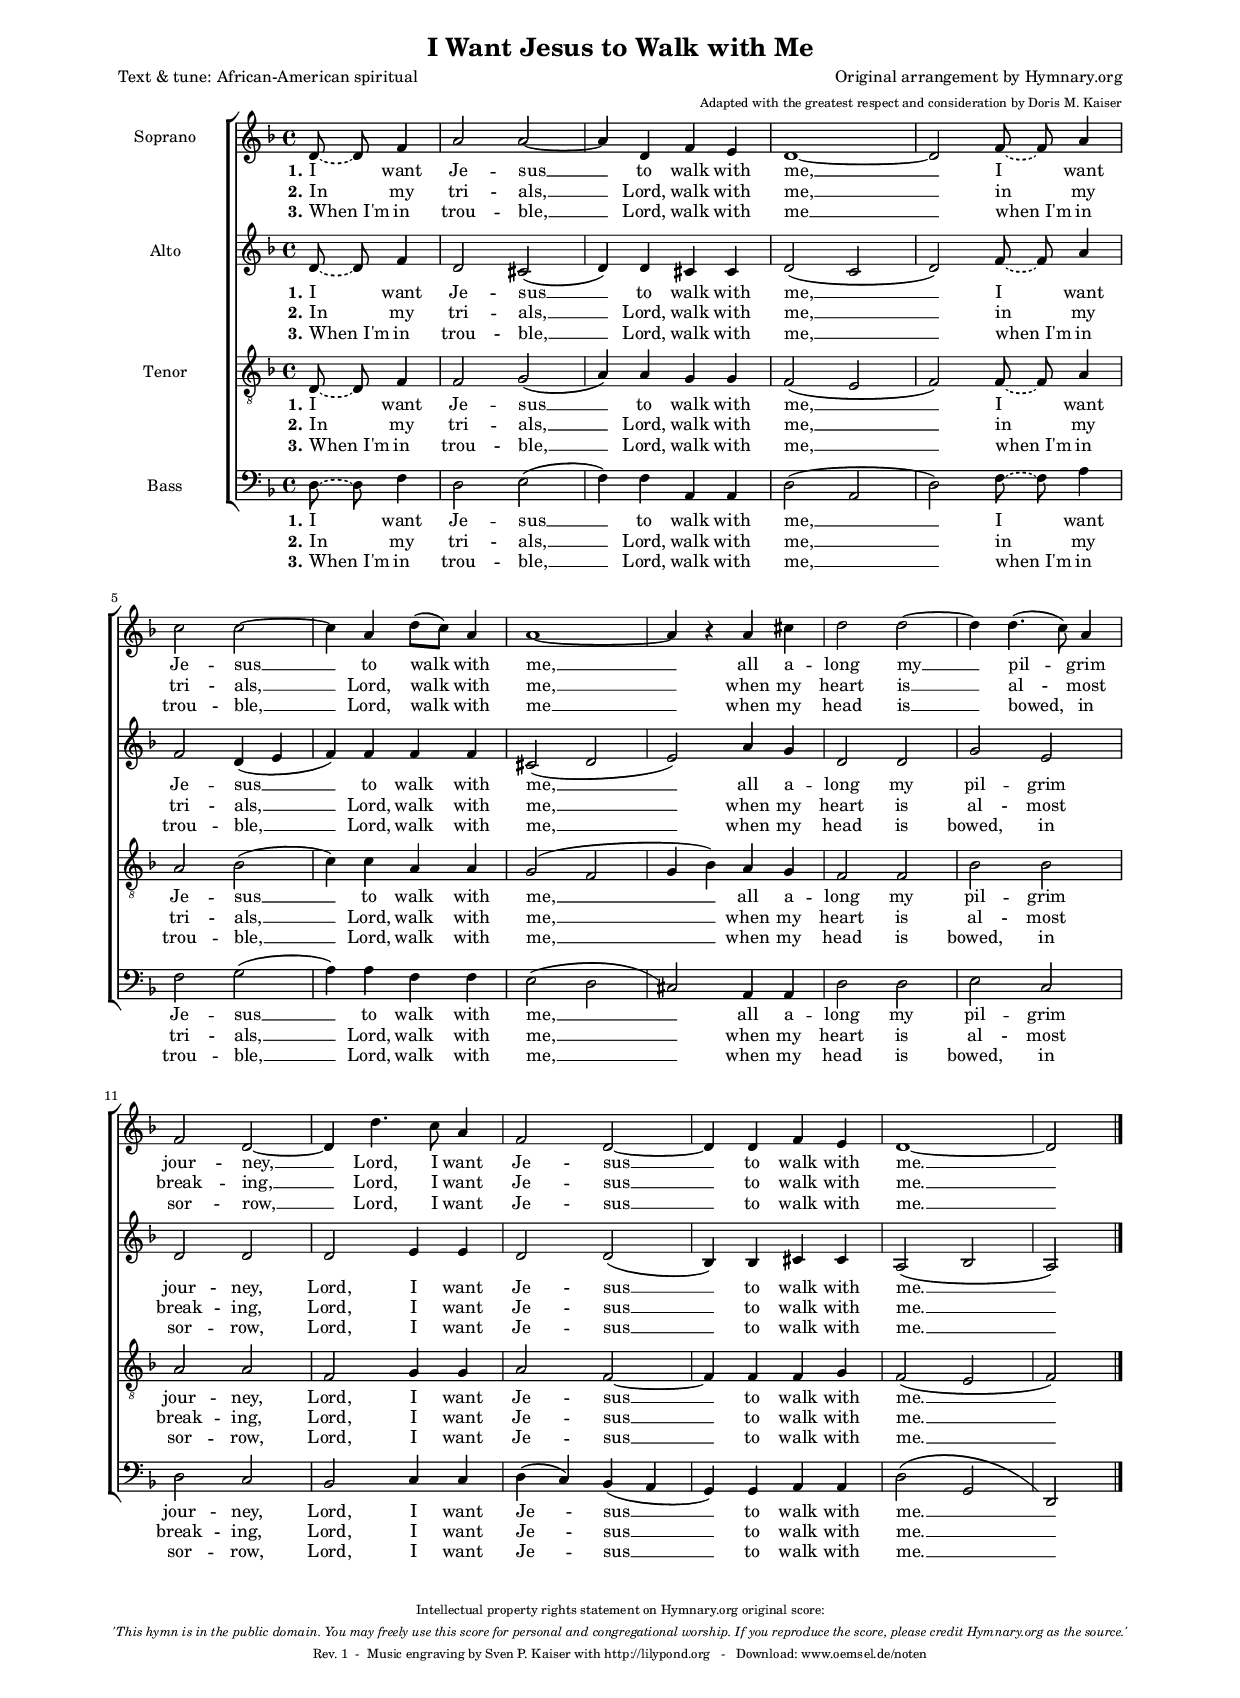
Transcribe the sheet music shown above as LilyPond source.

\version "2.16.1"

%% additional definitions required by the score:

#(ly:set-option 'point-and-click #f)

%--------------------
% Maintainer: Sven Kaiser / e-mail: noten(at)oemsel.de
% i_want_jesus_to_walk_with_me_hymnary-org_adapted-dk_s-a-t-b.ly
% 2013-08-31
\header {
    title ="I Want Jesus to Walk with Me"
    poet ="Text & tune: African-American spiritual"
    composer =\markup { \right-column { "Original arrangement by Hymnary.org" \line {\tiny "Adapted with the greatest respect and consideration by Doris M. Kaiser"}}}
    breakbefore = ##f
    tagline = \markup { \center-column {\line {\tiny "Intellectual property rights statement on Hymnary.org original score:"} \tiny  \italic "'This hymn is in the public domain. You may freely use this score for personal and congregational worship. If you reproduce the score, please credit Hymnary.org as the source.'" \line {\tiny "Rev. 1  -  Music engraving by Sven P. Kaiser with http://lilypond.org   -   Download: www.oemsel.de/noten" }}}
}

#(set-global-staff-size 14)
\paper {
    paper-width = 21.0\cm
    paper-height = 29.7\cm
    top-margin = 0.8\cm
    bottom-margin = 1.3\cm
    left-margin = 2\cm
    right-margin = 2\cm
    print-page-number = ##f
}

\layout {
    \context { \Score
        skipBars = ##t
        autoBeaming = ##f
        }
}

PartPOneVoiceOne =  \relative c' {
    % Dicke der Taktlinien
    \override Score.BarLine #'hair-thickness = #1.2
    % Dicke des dicken Striches (End-, Wiederholungstaktlinien
    \override Score.BarLine #'thick-thickness = #3.6
    \clef "treble" \key d \minor \time 4/4
    \overrideProperty #"Score.NonMusicalPaperColumn"
      #'line-break-system-details #'((Y-offset . 11) )
    \partial 2 \tieDashed d8~ d8 \tieSolid f4
    a2 a2 -\tweak #'Y-offset # 0.5 ~
    a4 d,4 f4 e4
    d1~
    d2 \tieDashed f8 -\tweak #'Y-offset # -0.5 ~ f8 \tieSolid a4 \break
    \overrideProperty #"Score.NonMusicalPaperColumn"
      #'line-break-system-details #'((Y-offset . 77.5) )
    c2 c2 -\tweak #'Y-offset # -0.5 ~
    c4 a4 d8([ c8]) a4 
    a1-\tweak #'Y-offset # 0.5 ~
    a4 r4 a4 cis4
    d2 d2 -\tweak #'Y-offset # 0.3 ~
    d4 d4.( c8) a4 \break
    \overrideProperty #"Score.NonMusicalPaperColumn"
      #'line-break-system-details #'((Y-offset . 146) )
    f2 d2~
    d4 d'4. c8 a4
    f2 d2~
    d4 d4 f4 e4
    d1~
    d2 \bar "|."
}

PartPOneVoiceOneLyricsOne =  \lyricmode {  \set stanza = "1."
    I want Je -- sus __ to walk with me, __ 
    I want Je -- sus __ to walk with me, __
    all a -- long my __ pil -- grim jour -- ney, __
    Lord, I want Je -- sus __ to walk with me. __ }
PartPOneVoiceOneLyricsTwo =  \lyricmode { \set stanza = "2."
    In my tri -- als, __ Lord, walk with me, __
    in my tri -- als, __ Lord, walk with me, __
    when my heart is __ al -- most break -- ing, __
    Lord, I want Je -- sus __ to walk with me. __ }
PartPOneVoiceOneLyricsThree =  \lyricmode { \set stanza = "3." 
    When_I'm in trou -- ble, __ Lord, walk with me __
    when_I'm in trou -- ble, __ Lord, walk with me __
    when my head is __ bowed, in sor -- row, __
    Lord, I want Je -- sus __ to walk with me. __ }

PartPTwoVoiceOne =  \relative c' {
    \clef "treble" \key d \minor \time 4/4
    \tieDashed d8~ d8 \tieSolid f4
    d2 cis2(
    d4) d4 cis4 cis4
    d2( c2
    d2) \tieDashed f8 -\tweak #'Y-offset # -0.5 ~ f8 \tieSolid a4
    f2 d4( e4
    f4) f4 f4 f4
    cis2( d2
    e2) a4 g4
    d2 d2
    g2 e2
    d2 d2
    d2 e4 e4
    d2 d2(
    bes4) bes4 cis4 cis4
    a2( bes2
    a2) \bar "|."
}

PartPTwoVoiceOneLyricsOne =  \lyricmode { \set stanza = "1."
    I want Je -- sus __ to walk with me, __
    I want Je -- sus __ to walk with me, __
    all a -- long my pil -- grim jour -- ney,
    Lord, I want Je -- sus __ to walk with me. __ }
PartPTwoVoiceOneLyricsTwo =  \lyricmode { \set stanza = "2."
    In my tri -- als, __ Lord, walk with me, __
    in my tri -- als, __ Lord, walk with me, __
    when my heart is al -- most break -- ing,
    Lord, I want Je -- sus __ to walk with me. __ }
PartPTwoVoiceOneLyricsThree =  \lyricmode { \set stanza = "3."
    When_I'm in trou -- ble, __ Lord, walk with me, __
    when_I'm in trou -- ble, __ Lord, walk with me, __
    when my head is bowed, in sor -- row,
    Lord, I want Je -- sus __ to walk with me. __ }

PartPThreeVoiceOne =  \relative c {
    \clef "treble_8" \key d \minor \time 4/4
    \tieDashed d8~ d8 \tieSolid f4
    f2 g2(
    a4) a4 g4 g4
    f2( e2
    f2) \tieDashed f8-\tweak #'Y-offset # -0.5 ~ f8 \tieSolid a4
    a2 bes2(
    c4) c4 a4 a4
    g2( f2
    g4 bes4) a4 g4
    f2 f2
    bes2 bes2
    a2 a2
    f2 g4 g4
    a2 f2 -\tweak #'Y-offset # -0.5 ~
    f4 f4 f4 g4
    f2( e2
    f2) \bar "|."
}

PartPThreeVoiceOneLyricsOne =  \lyricmode { \set stanza = "1."
    I want Je -- sus __ to walk with me, __
    I want Je -- sus __ to walk with me, __
    all a -- long my pil -- grim jour -- ney,
    Lord, I want Je -- sus __ to walk with me. __ }
PartPThreeVoiceOneLyricsTwo =  \lyricmode { \set stanza = "2."
    In my tri -- als, __ Lord, walk with me, __
    in my tri -- als, __ Lord, walk with me, __
    when my heart is al -- most break -- ing,
    Lord, I want Je -- sus __ to walk with me. __ }
PartPThreeVoiceOneLyricsThree =  \lyricmode { \set stanza = "3."
    When_I'm in trou -- ble, __ Lord, walk with me, __
    when_I'm in trou -- ble, __ Lord, walk with me, __
    when my head is bowed, in sor -- row,
    Lord, I want Je -- sus __ to walk with me. __ }

PartPFourVoiceOne =  \relative c {
    \clef "bass" \key d \minor \time 4/4
    \tieDashed d8~ d8 \tieSolid f4
    d2 e2(
    f4) f4 a,4 a4
    d2( a2
    d2) \tieDashed f8~ f8 \tieSolid a4
    f2 g2(
    a4) a4 f4 f4
    \once \override Slur
    #'control-points = #'((0.6 . 1.6) (2 . 2.5) (13 . 4.5) (18.1 . 0.6))
    e2( d2
    cis2) a4 a4
    d2 d2
    e2 c2
    d2 c2
    bes2 c4 c4
    d4( c4) bes4( a4
    g4) g4 a4 a4
    \once \override Slur
    #'control-points = #'((0.6 . 1.2) (2 . 3.5) (13 . 4.5) (19.6 . -2.0))
    d2( g,2 
    d2) \bar "|."
}

PartPFourVoiceOneLyricsOne =  \lyricmode { \set stanza = "1."
    I want Je -- sus __ to walk with me, __
    I want Je -- sus __ to walk with me, __
    all a -- long my pil -- grim jour -- ney,
    Lord, I want Je -- sus __ to walk with me. __ }
PartPFourVoiceOneLyricsTwo =  \lyricmode { \set stanza = "2."
    In my tri -- als, __ Lord, walk with me, __
    in my tri -- als, __ Lord, walk with me, __
    when my heart is al -- most break -- ing,
    Lord, I want Je -- sus __ to walk with me. __ }
PartPFourVoiceOneLyricsThree =  \lyricmode { \set stanza = "3."
    When_I'm in trou -- ble, __ Lord, walk with me, __
    when_I'm in trou -- ble, __ Lord, walk with me, __
    when my head is bowed, in sor -- row,
    Lord, I want Je -- sus __ to walk with me. __ }


% The score definition
\score {
    <<
        \new ChoirStaff \with { \override SpanBar #'transparent = ##t }
        <<
            \new Staff <<
                \set Staff.instrumentName = "Soprano"
                \context Staff << 
                    \context Voice = "PartPOneVoiceOne" { \PartPOneVoiceOne }
                    \new Lyrics \lyricsto "PartPOneVoiceOne" \PartPOneVoiceOneLyricsOne
                    \new Lyrics \lyricsto "PartPOneVoiceOne" \PartPOneVoiceOneLyricsTwo
                    \new Lyrics \lyricsto "PartPOneVoiceOne" \PartPOneVoiceOneLyricsThree
                    >>
                >>
            \new Staff <<
                \set Staff.instrumentName = "Alto"
                \context Staff << 
                    \context Voice = "PartPTwoVoiceOne" { \PartPTwoVoiceOne }
                    \new Lyrics \lyricsto "PartPTwoVoiceOne" \PartPTwoVoiceOneLyricsOne
                    \new Lyrics \lyricsto "PartPTwoVoiceOne" \PartPTwoVoiceOneLyricsTwo
                    \new Lyrics \lyricsto "PartPTwoVoiceOne" \PartPTwoVoiceOneLyricsThree
                    >>
                >>
            \new Staff <<
                \set Staff.instrumentName = "Tenor"
                \context Staff << 
                    \context Voice = "PartPThreeVoiceOne" { \PartPThreeVoiceOne }
                    \new Lyrics \lyricsto "PartPThreeVoiceOne" \PartPThreeVoiceOneLyricsOne
                    \new Lyrics \lyricsto "PartPThreeVoiceOne" \PartPThreeVoiceOneLyricsTwo
                    \new Lyrics \lyricsto "PartPThreeVoiceOne" \PartPThreeVoiceOneLyricsThree
                    >>
                >>
            \new Staff <<
                \set Staff.instrumentName = "Bass"
                \context Staff << 
                    \context Voice = "PartPFourVoiceOne" { \PartPFourVoiceOne }
                    \new Lyrics \lyricsto "PartPFourVoiceOne" \PartPFourVoiceOneLyricsOne
                    \new Lyrics \lyricsto "PartPFourVoiceOne" \PartPFourVoiceOneLyricsTwo
                    \new Lyrics \lyricsto "PartPFourVoiceOne" \PartPFourVoiceOneLyricsThree
                    >>
                >>        
            >>       
      >>

       \layout { 
  	% Steuert die Höhe der Taktnummerierung über dem System        
        \context { \Score \override BarNumber #'padding = #2.0 } 
        % steuert die Einrückung des ersten Systems; Standardwert = automatisch eingerückt
        indent = #20
	% f (Standardwert) = letzte/s Zeile/System wird auf Zeilenlänge gestreckt
	%ragged-last = ##t

	% f (Standardwert) = alle Zeilen/Systeme werden auf Zeilenlänge gestreckt;
	% kann insbes. zur Kontrolle der ungesteckten Zeilenlängen verwendet werden
	%ragged-right = ##t
       }
}

\score {
  <<
    \new Voice = "Sopran" { \autoBeamOff \PartPOneVoiceOne }
    \new Voice = "Alt" { \autoBeamOff \PartPTwoVoiceOne }
    \new Voice = "Tenor" { \autoBeamOff \PartPThreeVoiceOne }
    \new Voice = "Bass" { \autoBeamOff \PartPFourVoiceOne }
  >>
  \midi {\context { \Score tempoWholesPerMinute = #(ly:make-moment 112 4) }}
}